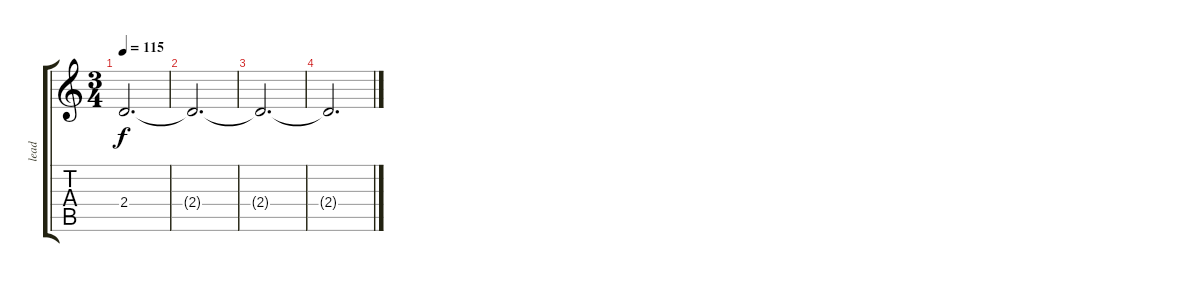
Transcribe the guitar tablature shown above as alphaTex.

\track ("lead" "lead") {instrument distortionguitar}
\staff {score tabs}
\tuning (D4 A3 F3 C3 G2 C2) {hide}
\ts (3 4)
\tempo 115
\clef g2
\ks c
2.4{t}.2{d dy f} |
2.4{t}.2{d} |
2.4{t}.2{d} |
2.4{t}.2{d}
